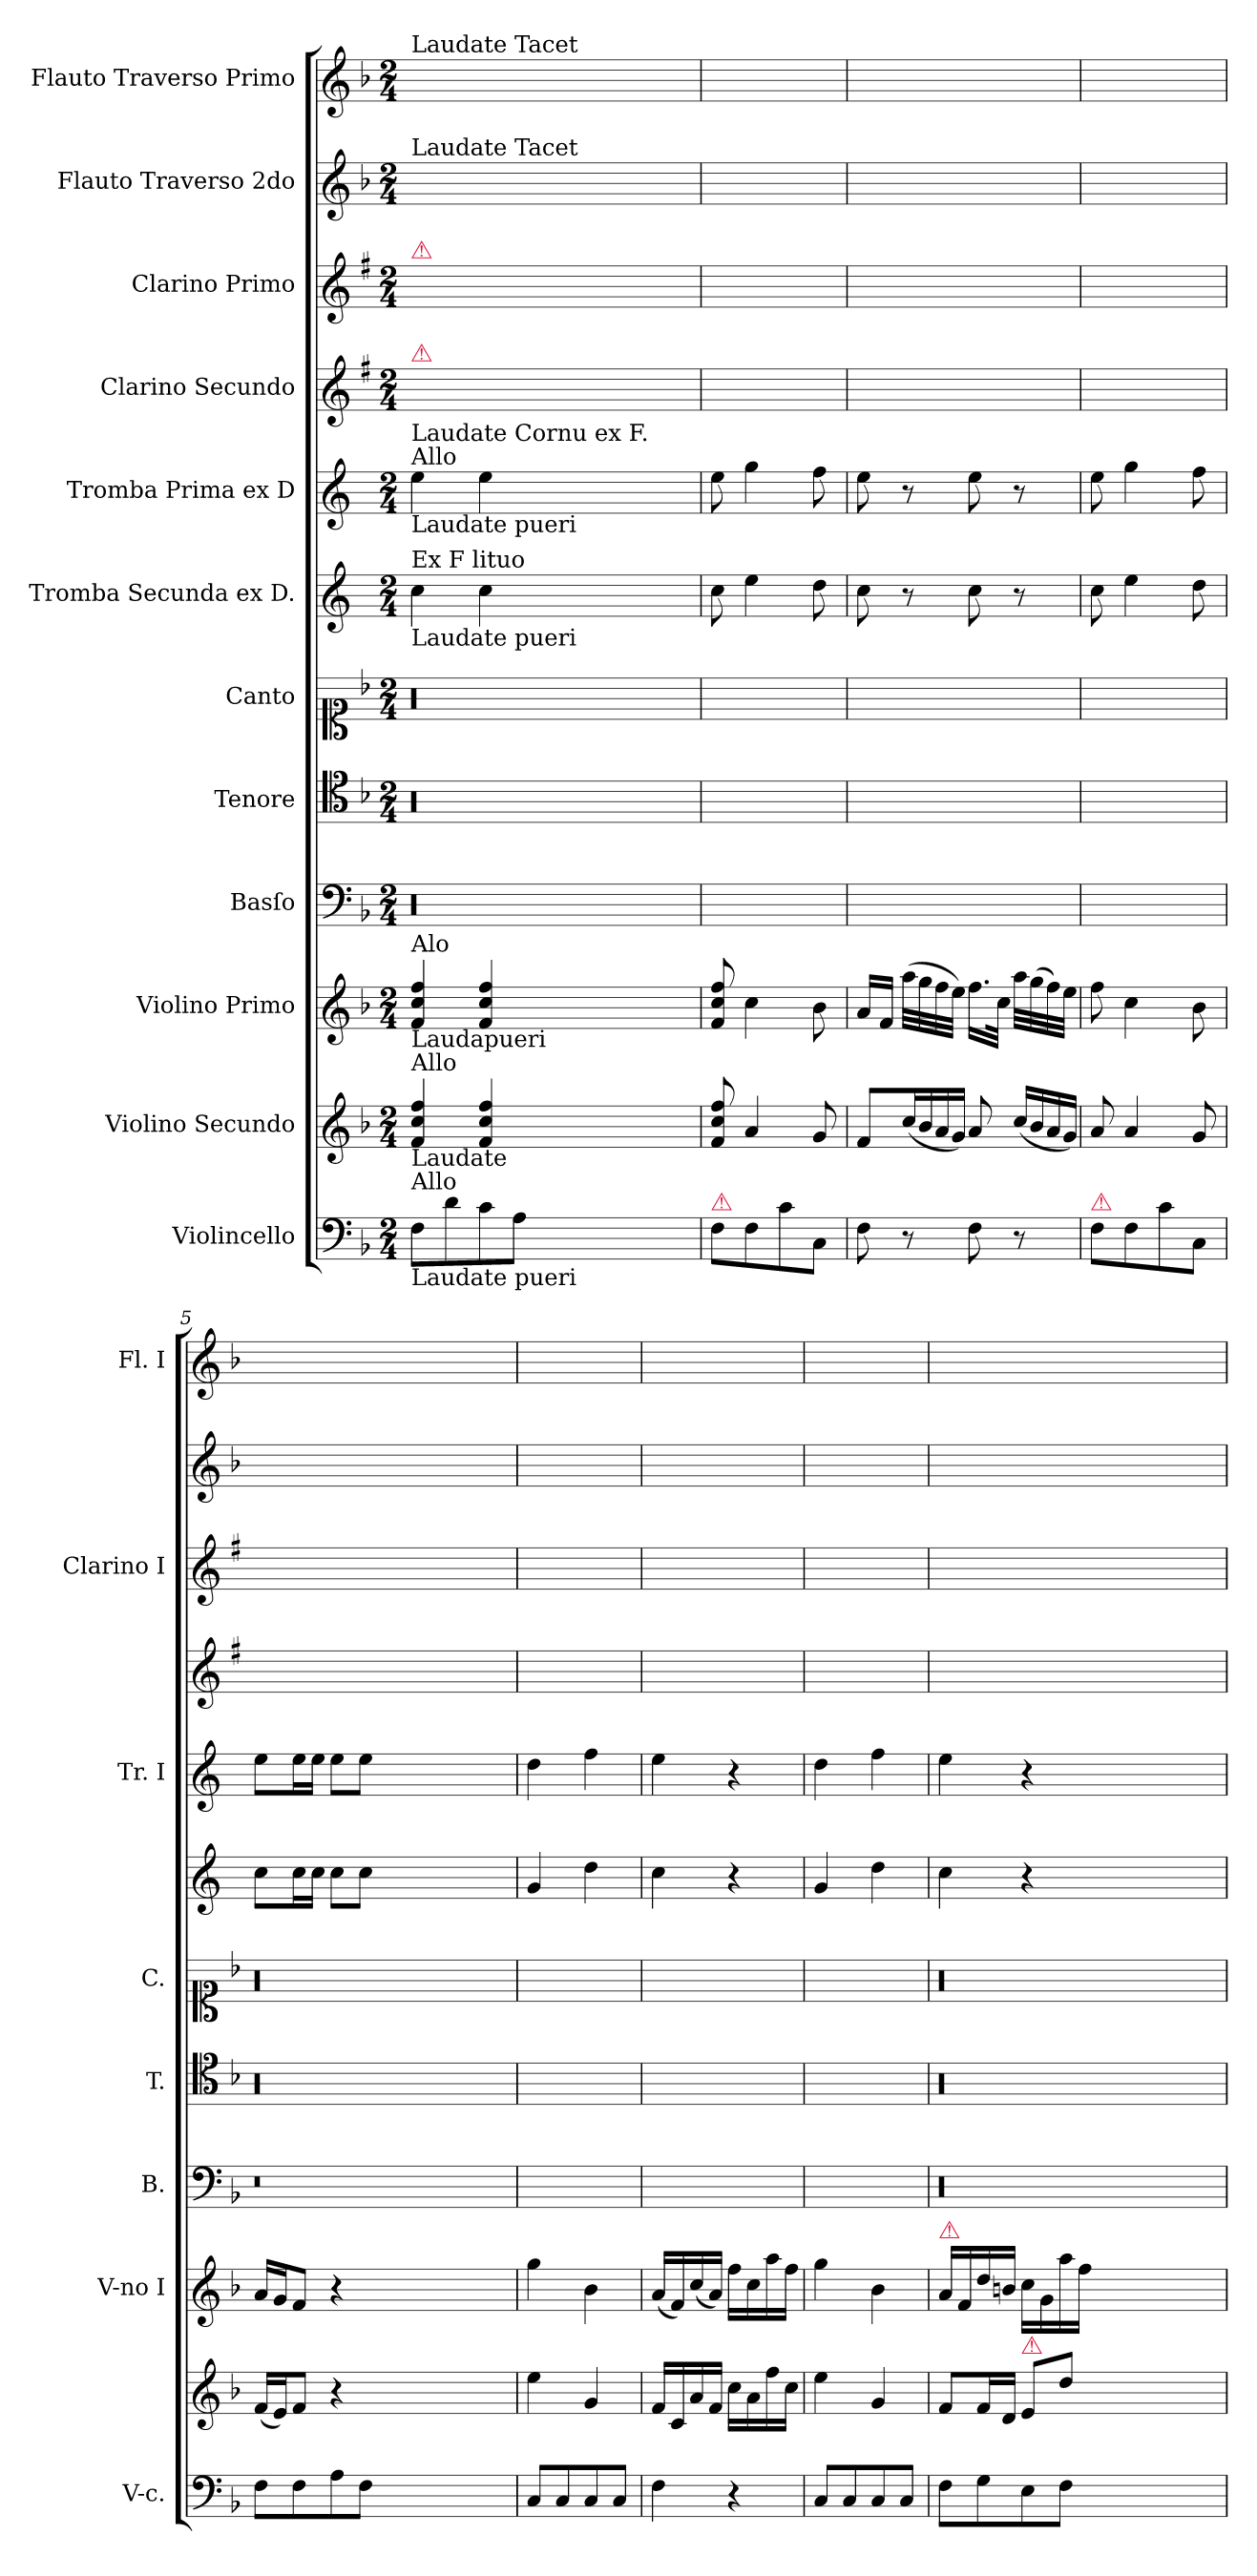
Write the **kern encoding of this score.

**kern	**kern	**kern	**kern	**kern	**kern	**kern	**kern	**kern	**kern	**kern	**kern
*part12	*part11	*part10	*part9	*part8	*part7	*part6	*part5	*part4	*part3	*part2	*part1
*staff12	*staff11	*staff10	*staff9	*staff8	*staff7	*staff6	*staff5	*staff4	*staff3	*staff2	*staff1
*I"Violincello	*I"Violino Secundo	*I"Violino Primo	*I"Basſo	*I"Tenore	*I"Canto	*I"Tromba Secunda ex D.	*I"Tromba Prima ex D	*I"Clarino Secundo	*I"Clarino Primo	*I"Flauto Traverso 2do	*I"Flauto Traverso Primo
*I'V-c.	*	*I'V-no I	*I'B.	*I'T.	*I'C.	*	*I'Tr. I	*	*I'Clarino I	*	*I'Fl. I
*clefF4	*clefG2	*clefG2	*clefF4	*clefC4	*clefC1	*clefG2	*clefG2	*clefG2	*clefG2	*clefG2	*clefG2
*	*	*	*	*	*	*ITrd4c7	*ITrd4c7	*ITrd1c2	*ITrd1c2	*	*
*k[b-]	*k[b-]	*k[b-]	*k[b-]	*k[b-]	*k[b-]	*k[b-]	*k[b-]	*k[b-]	*k[b-]	*k[b-]	*k[b-]
*M2/4	*M2/4	*M2/4	*M2/4	*M2/4	*M2/4	*M2/4	*M2/4	*M2/4	*M2/4	*M2/4	*M2/4
=1	=1	=1	=1	=1	=1	=1	=1	=1	=1	=1	=1
!	!	!	!	!	!	!	!	!	!	!	!LO:TX:a:t=Laudate Tacet
!	!	!	!	!	!	!	!	!	!	!LO:TX:a:t=Laudate Tacet	!
!	!	!	!	!	!	!	!	!	!LO:TX:a:color=crimson:t=⚠	!	!
!	!	!	!	!	!	!	!	!LO:TX:a:color=crimson:t=⚠	!	!	!
!	!	!	!	!	!	!	!LO:TX:a:t=Allo	!	!	!	!
!	!	!	!	!	!	!	!LO:TX:a:t=Laudate Cornu ex F.	!	!	!	!
!	!	!	!	!	!	!	!LO:TX:b:t=Laudate pueri	!	!	!	!
!	!	!	!	!	!	!LO:TX:a:t=Ex F lituo	!	!	!	!	!
!	!	!	!	!	!	!LO:TX:b:t=Laudate pueri	!	!	!	!	!
!	!	!LO:TX:a:t=Alo	!	!	!	!	!	!	!	!	!
!	!	!LO:TX:b:t=Laudapueri	!	!	!	!	!	!	!	!	!
!	!LO:TX:a:t=Allo	!	!	!	!	!	!	!	!	!	!
!	!LO:TX:b:t=Laudate	!	!	!	!	!	!	!	!	!	!
!LO:TX:a:t=Allo	!	!	!	!	!	!	!	!	!	!	!
!LO:TX:b:t=Laudate pueri	!	!	!	!	!	!	!	!	!	!	!
!	!	!	!LO:N:vis=00	!LO:N:vis=00	!LO:N:vis=00	!	!	!	!	!	!
8F\L	4f/ 4cc/ 4ff/	4f/ 4cc/ 4ff/	0r	0r	0r	4f\	4a\	2ryy	2ryy	2ryy	2ryy
8d\	.	.	.	.	.	.	.	.	.	.	.
8c\	4f/ 4cc/ 4ff/	4f/ 4cc/ 4ff/	.	.	.	4f\	4a\	.	.	.	.
8A\J	.	.	.	.	.	.	.	.	.	.	.
1.ryy	1.ryy	1.ryy	.	.	.	1.ryy	1.ryy	1.ryy	1.ryy	1.ryy	1.ryy
=2	=2	=2	=2	=2	=2	=2	=2	=2	=2	=2	=2
!LO:TX:a:color=crimson:t=⚠	!	!	!	!	!	!	!	!	!	!	!
8F\L	8f/ 8cc/ 8ff/	8f/ 8cc/ 8ff/	2ryy	2ryy	2ryy	8f\	8a\	2ryy	2ryy	2ryy	2ryy
8F\	4a/	4cc\	.	.	.	4a\	4cc\	.	.	.	.
8c\	.	.	.	.	.	.	.	.	.	.	.
8C/J	8g/	8b-\	.	.	.	8g\	8b-\	.	.	.	.
=3	=3	=3	=3	=3	=3	=3	=3	=3	=3	=3	=3
8F\	8f/L	16a/LL	2ryy	2ryy	2ryy	8f\	8a\	2ryy	2ryy	2ryy	2ryy
.	.	16f/JJ	.	.	.	.	.	.	.	.	.
!	!LO:N:vis=16	!	!	!	!	!	!	!	!	!	!
8r	(32cc\L	(32aa\LLL	.	.	.	8r	8r	.	.	.	.
!	!LO:N:vis=16	!	!	!	!	!	!	!	!	!	!
.	32b-\	32gg\	.	.	.	.	.	.	.	.	.
!	!LO:N:vis=16	!	!	!	!	!	!	!	!	!	!
.	32a/	32ff\	.	.	.	.	.	.	.	.	.
!	!LO:N:vis=16	!	!	!	!	!	!	!	!	!	!
.	32g/JJ)	32ee\JJJ)	.	.	.	.	.	.	.	.	.
8F\	8a/	16.ff\LL	.	.	.	8f\	8a\	.	.	.	.
.	.	32cc\JJk	.	.	.	.	.	.	.	.	.
!	!LO:N:vis=16	!	!	!	!	!	!	!	!	!	!
8r	(32cc\LL	32aa\LLL	.	.	.	8r	8r	.	.	.	.
!	!LO:N:vis=16	!	!	!	!	!	!	!	!	!	!
.	32b-\	(32gg\	.	.	.	.	.	.	.	.	.
!	!LO:N:vis=16	!	!	!	!	!	!	!	!	!	!
.	32a/	32ff\)	.	.	.	.	.	.	.	.	.
!	!LO:N:vis=16	!	!	!	!	!	!	!	!	!	!
.	32g/JJ)	32ee\JJJ	.	.	.	.	.	.	.	.	.
=4	=4	=4	=4	=4	=4	=4	=4	=4	=4	=4	=4
!LO:TX:a:color=crimson:t=⚠	!	!	!	!	!	!	!	!	!	!	!
8F\L	8a/	8ff\	2ryy	2ryy	2ryy	8f\	8a\	2ryy	2ryy	2ryy	2ryy
8F\	4a/	4cc\	.	.	.	4a\	4cc\	.	.	.	.
8c\	.	.	.	.	.	.	.	.	.	.	.
8C/J	8g/	8b-\	.	.	.	8g\	8b-\	.	.	.	.
=5	=5	=5	=5	=5	=5	=5	=5	=5	=5	=5	=5
!	!	!	!	!LO:N:vis=00	!LO:N:vis=00	!	!	!	!	!	!
8F\L	(16f/LL	16a/LL	0r	0r	0r	8f\L	8a\L	2ryy	2ryy	2ryy	2ryy
.	16e/J)	16g/J	.	.	.	.	.	.	.	.	.
8F\	8f/J	8f/J	.	.	.	16f\L	16a\L	.	.	.	.
.	.	.	.	.	.	16f\JJ	16a\JJ	.	.	.	.
8A\	4r	4r	.	.	.	8f\L	8a\L	.	.	.	.
8F\J	.	.	.	.	.	8f\J	8a\J	.	.	.	.
1.ryy	1.ryy	1.ryy	.	.	.	1.ryy	1.ryy	1.ryy	1.ryy	1.ryy	1.ryy
=6	=6	=6	=6	=6	=6	=6	=6	=6	=6	=6	=6
8C/L	4ee\	4gg\	2ryy	2ryy	2ryy	4c/	4g\	2ryy	2ryy	2ryy	2ryy
8C/	.	.	.	.	.	.	.	.	.	.	.
8C/	4g/	4b-\	.	.	.	4g\	4b-\	.	.	.	.
8C/J	.	.	.	.	.	.	.	.	.	.	.
=7	=7	=7	=7	=7	=7	=7	=7	=7	=7	=7	=7
4F\	16f/LL	(16a/LL	2ryy	2ryy	2ryy	4f\	4a\	2ryy	2ryy	2ryy	2ryy
.	16c/	16f/)	.	.	.	.	.	.	.	.	.
.	16a/	(16cc\	.	.	.	.	.	.	.	.	.
.	16f/JJ	16a/JJ)	.	.	.	.	.	.	.	.	.
4r	16cc\LL	16ff\LL	.	.	.	4r	4r	.	.	.	.
.	16a\	16cc\	.	.	.	.	.	.	.	.	.
.	16ff\	16aa\	.	.	.	.	.	.	.	.	.
.	16cc\JJ	16ff\JJ	.	.	.	.	.	.	.	.	.
=8	=8	=8	=8	=8	=8	=8	=8	=8	=8	=8	=8
8C/L	4ee\	4gg\	2ryy	2ryy	2ryy	4c/	4g\	2ryy	2ryy	2ryy	2ryy
8C/	.	.	.	.	.	.	.	.	.	.	.
8C/	4g/	4b-\	.	.	.	4g\	4b-\	.	.	.	.
8C/J	.	.	.	.	.	.	.	.	.	.	.
=9	=9	=9	=9	=9	=9	=9	=9	=9	=9	=9	=9
!	!	!LO:TX:a:color=crimson:t=⚠	!	!	!	!	!	!	!	!	!
!	!	!	!LO:N:vis=00	!LO:N:vis=00	!LO:N:vis=00	!	!	!	!	!	!
8F\L	8f/L	16a/LL	0r	0r	0r	4f\	4a\	2ryy	2ryy	2ryy	2ryy
.	.	16f/	.	.	.	.	.	.	.	.	.
8G\	16f/L	16dd\	.	.	.	.	.	.	.	.	.
.	16d/JJ	16bn\JJ	.	.	.	.	.	.	.	.	.
!	!LO:TX:a:color=crimson:t=⚠	!	!	!	!	!	!	!	!	!	!
8E\	8e/L	16cc\LL	.	.	.	4r	4r	.	.	.	.
.	.	16g\	.	.	.	.	.	.	.	.	.
8F\J	8dd\J	16aa\	.	.	.	.	.	.	.	.	.
.	.	16ff\JJ	.	.	.	.	.	.	.	.	.
1.ryy	1.ryy	1.ryy	.	.	.	1.ryy	1.ryy	1.ryy	1.ryy	1.ryy	1.ryy
=	=	=	=	=	=	=	=	=	=	=	=
*-	*-	*-	*-	*-	*-	*-	*-	*-	*-	*-	*-
